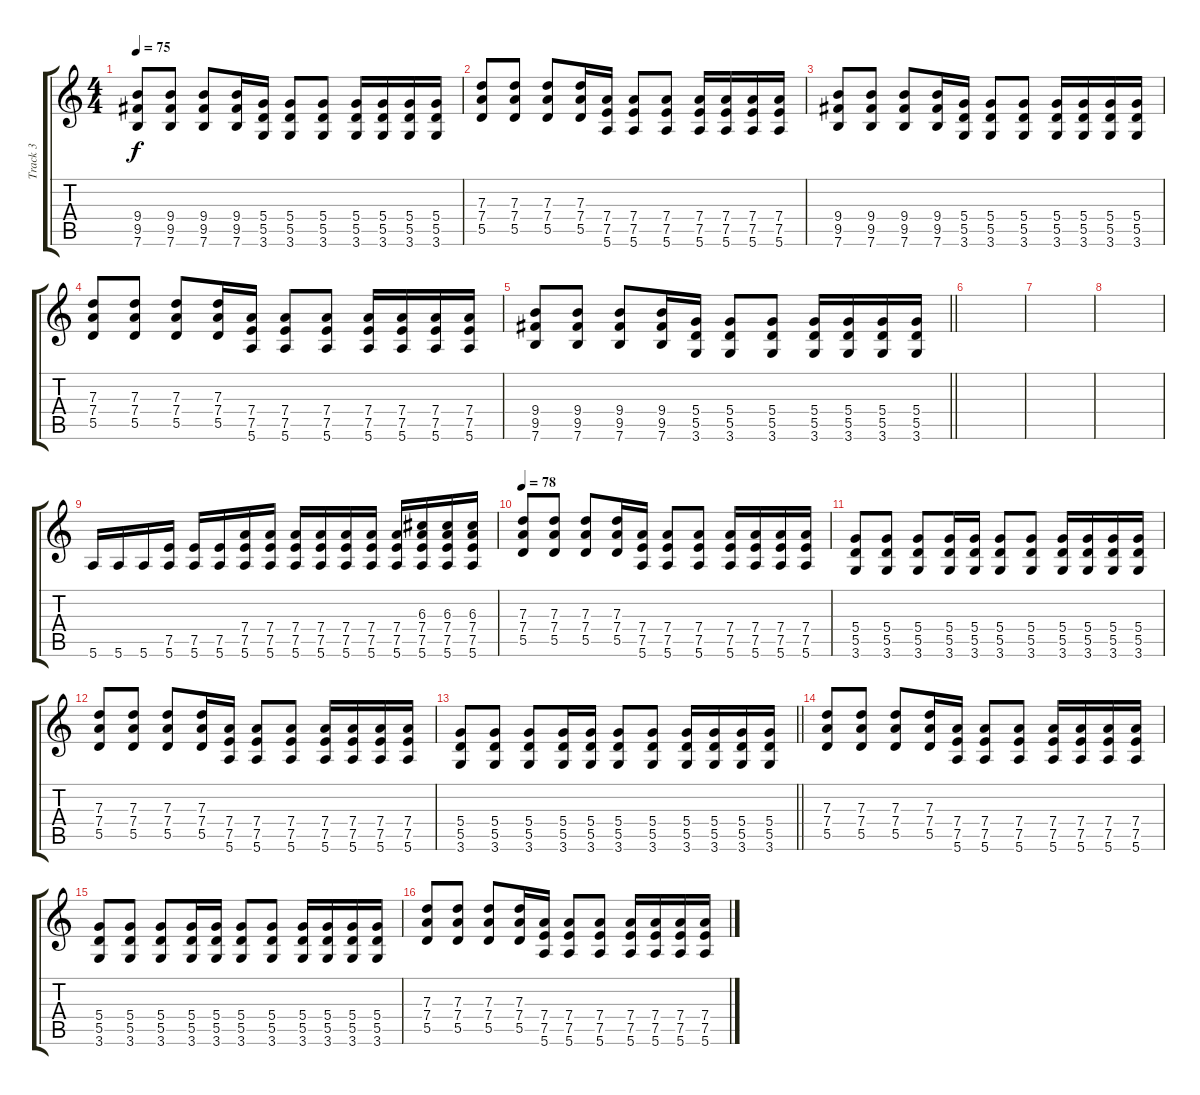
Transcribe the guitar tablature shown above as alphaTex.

\track ("Track 3" "Track 3") {instrument distortionguitar}
\staff {score tabs}
\tuning (E4 B3 G3 D3 A2 E2) {hide}
\ts (4 4)
\tempo 75
\clef g2
\ks c
(9.4 9.5 7.6).8{dy f} (9.4 9.5 7.6).8 (9.4 9.5 7.6).8 (9.4 9.5 7.6).16 (5.4 5.5 3.6).16 (5.4 5.5 3.6).8 (5.4 5.5 3.6).8 (5.4 5.5 3.6).16 (5.4 5.5 3.6).16 (5.4 5.5 3.6).16 (5.4 5.5 3.6).16 |
(7.3 7.4 5.5).8 (7.3 7.4 5.5).8 (7.3 7.4 5.5).8 (7.3 7.4 5.5).16 (7.4 7.5 5.6).16 (7.4 7.5 5.6).8 (7.4 7.5 5.6).8 (7.4 7.5 5.6).16 (7.4 7.5 5.6).16 (7.4 7.5 5.6).16 (7.4 7.5 5.6).16 |
(9.4 9.5 7.6).8 (9.4 9.5 7.6).8 (9.4 9.5 7.6).8 (9.4 9.5 7.6).16 (5.4 5.5 3.6).16 (5.4 5.5 3.6).8 (5.4 5.5 3.6).8 (5.4 5.5 3.6).16 (5.4 5.5 3.6).16 (5.4 5.5 3.6).16 (5.4 5.5 3.6).16 |
(7.3 7.4 5.5).8 (7.3 7.4 5.5).8 (7.3 7.4 5.5).8 (7.3 7.4 5.5).16 (7.4 7.5 5.6).16 (7.4 7.5 5.6).8 (7.4 7.5 5.6).8 (7.4 7.5 5.6).16 (7.4 7.5 5.6).16 (7.4 7.5 5.6).16 (7.4 7.5 5.6).16 |
\barLineRight lightlight
(9.4 9.5 7.6).8 (9.4 9.5 7.6).8 (9.4 9.5 7.6).8 (9.4 9.5 7.6).16 (5.4 5.5 3.6).16 (5.4 5.5 3.6).8 (5.4 5.5 3.6).8 (5.4 5.5 3.6).16 (5.4 5.5 3.6).16 (5.4 5.5 3.6).16 (5.4 5.5 3.6).16 |
|
|
|
5.6.16 5.6.16 5.6.16 (7.5 5.6).16 (7.5 5.6).16 (7.5 5.6).16 (7.4 7.5 5.6).16 (7.4 7.5 5.6).16 (7.4 7.5 5.6).16 (7.4 7.5 5.6).16 (7.4 7.5 5.6).16 (7.4 7.5 5.6).16 (7.4 7.5 5.6).16 (6.3 7.4 7.5 5.6).16 (6.3 7.4 7.5 5.6).16 (6.3 7.4 7.5 5.6).16 |
\tempo 78
(7.3 7.4 5.5).8 (7.3 7.4 5.5).8 (7.3 7.4 5.5).8 (7.3 7.4 5.5).16 (7.4 7.5 5.6).16 (7.4 7.5 5.6).8 (7.4 7.5 5.6).8 (7.4 7.5 5.6).16 (7.4 7.5 5.6).16 (7.4 7.5 5.6).16 (7.4 7.5 5.6).16 |
(5.4 5.5 3.6).8 (5.4 5.5 3.6).8 (5.4 5.5 3.6).8 (5.4 5.5 3.6).16 (5.4 5.5 3.6).16 (5.4 5.5 3.6).8 (5.4 5.5 3.6).8 (5.4 5.5 3.6).16 (5.4 5.5 3.6).16 (5.4 5.5 3.6).16 (5.4 5.5 3.6).16 |
(7.3 7.4 5.5).8 (7.3 7.4 5.5).8 (7.3 7.4 5.5).8 (7.3 7.4 5.5).16 (7.4 7.5 5.6).16 (7.4 7.5 5.6).8 (7.4 7.5 5.6).8 (7.4 7.5 5.6).16 (7.4 7.5 5.6).16 (7.4 7.5 5.6).16 (7.4 7.5 5.6).16 |
\barLineRight lightlight
(5.4 5.5 3.6).8 (5.4 5.5 3.6).8 (5.4 5.5 3.6).8 (5.4 5.5 3.6).16 (5.4 5.5 3.6).16 (5.4 5.5 3.6).8 (5.4 5.5 3.6).8 (5.4 5.5 3.6).16 (5.4 5.5 3.6).16 (5.4 5.5 3.6).16 (5.4 5.5 3.6).16 |
(7.3 7.4 5.5).8 (7.3 7.4 5.5).8 (7.3 7.4 5.5).8 (7.3 7.4 5.5).16 (7.4 7.5 5.6).16 (7.4 7.5 5.6).8 (7.4 7.5 5.6).8 (7.4 7.5 5.6).16 (7.4 7.5 5.6).16 (7.4 7.5 5.6).16 (7.4 7.5 5.6).16 |
(5.4 5.5 3.6).8 (5.4 5.5 3.6).8 (5.4 5.5 3.6).8 (5.4 5.5 3.6).16 (5.4 5.5 3.6).16 (5.4 5.5 3.6).8 (5.4 5.5 3.6).8 (5.4 5.5 3.6).16 (5.4 5.5 3.6).16 (5.4 5.5 3.6).16 (5.4 5.5 3.6).16 |
(7.3 7.4 5.5).8 (7.3 7.4 5.5).8 (7.3 7.4 5.5).8 (7.3 7.4 5.5).16 (7.4 7.5 5.6).16 (7.4 7.5 5.6).8 (7.4 7.5 5.6).8 (7.4 7.5 5.6).16 (7.4 7.5 5.6).16 (7.4 7.5 5.6).16 (7.4 7.5 5.6).16
